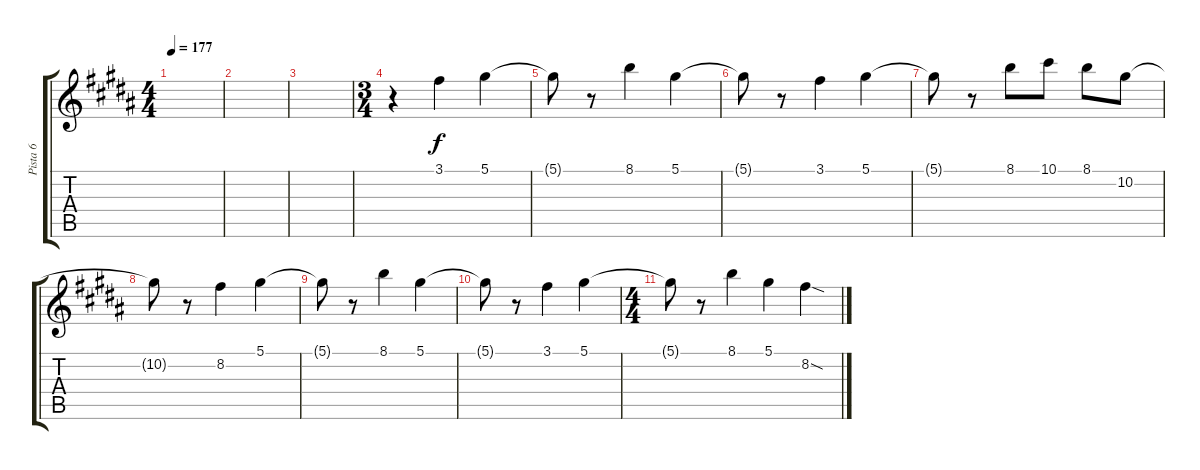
\track ("Pista 6" "Pista 6") {instrument overdrivenguitar}
\staff {score tabs}
\tuning (Eb4 Bb3 Gb3 Db3 Ab2 Eb2) {hide}
\ts (4 4)
\tempo 177
\clef g2
\ks g#minor
|
|
|
\ts (3 4)
r.4 3.1.4 5.1.4 |
5.1{t}.8 r.8 8.1.4 5.1.4 |
5.1{t}.8 r.8 3.1.4 5.1.4 |
5.1{t}.8 r.8 8.1.8 10.1.8 8.1.8 10.2.8 |
10.2{t}.8 r.8 8.2.4 5.1.4 |
5.1{t}.8 r.8 8.1.4 5.1.4 |
5.1{t}.8 r.8 3.1.4 5.1.4 |
\ts (4 4)
5.1{t}.8 r.8 8.1.4 5.1.4 8.2{sod}.4
